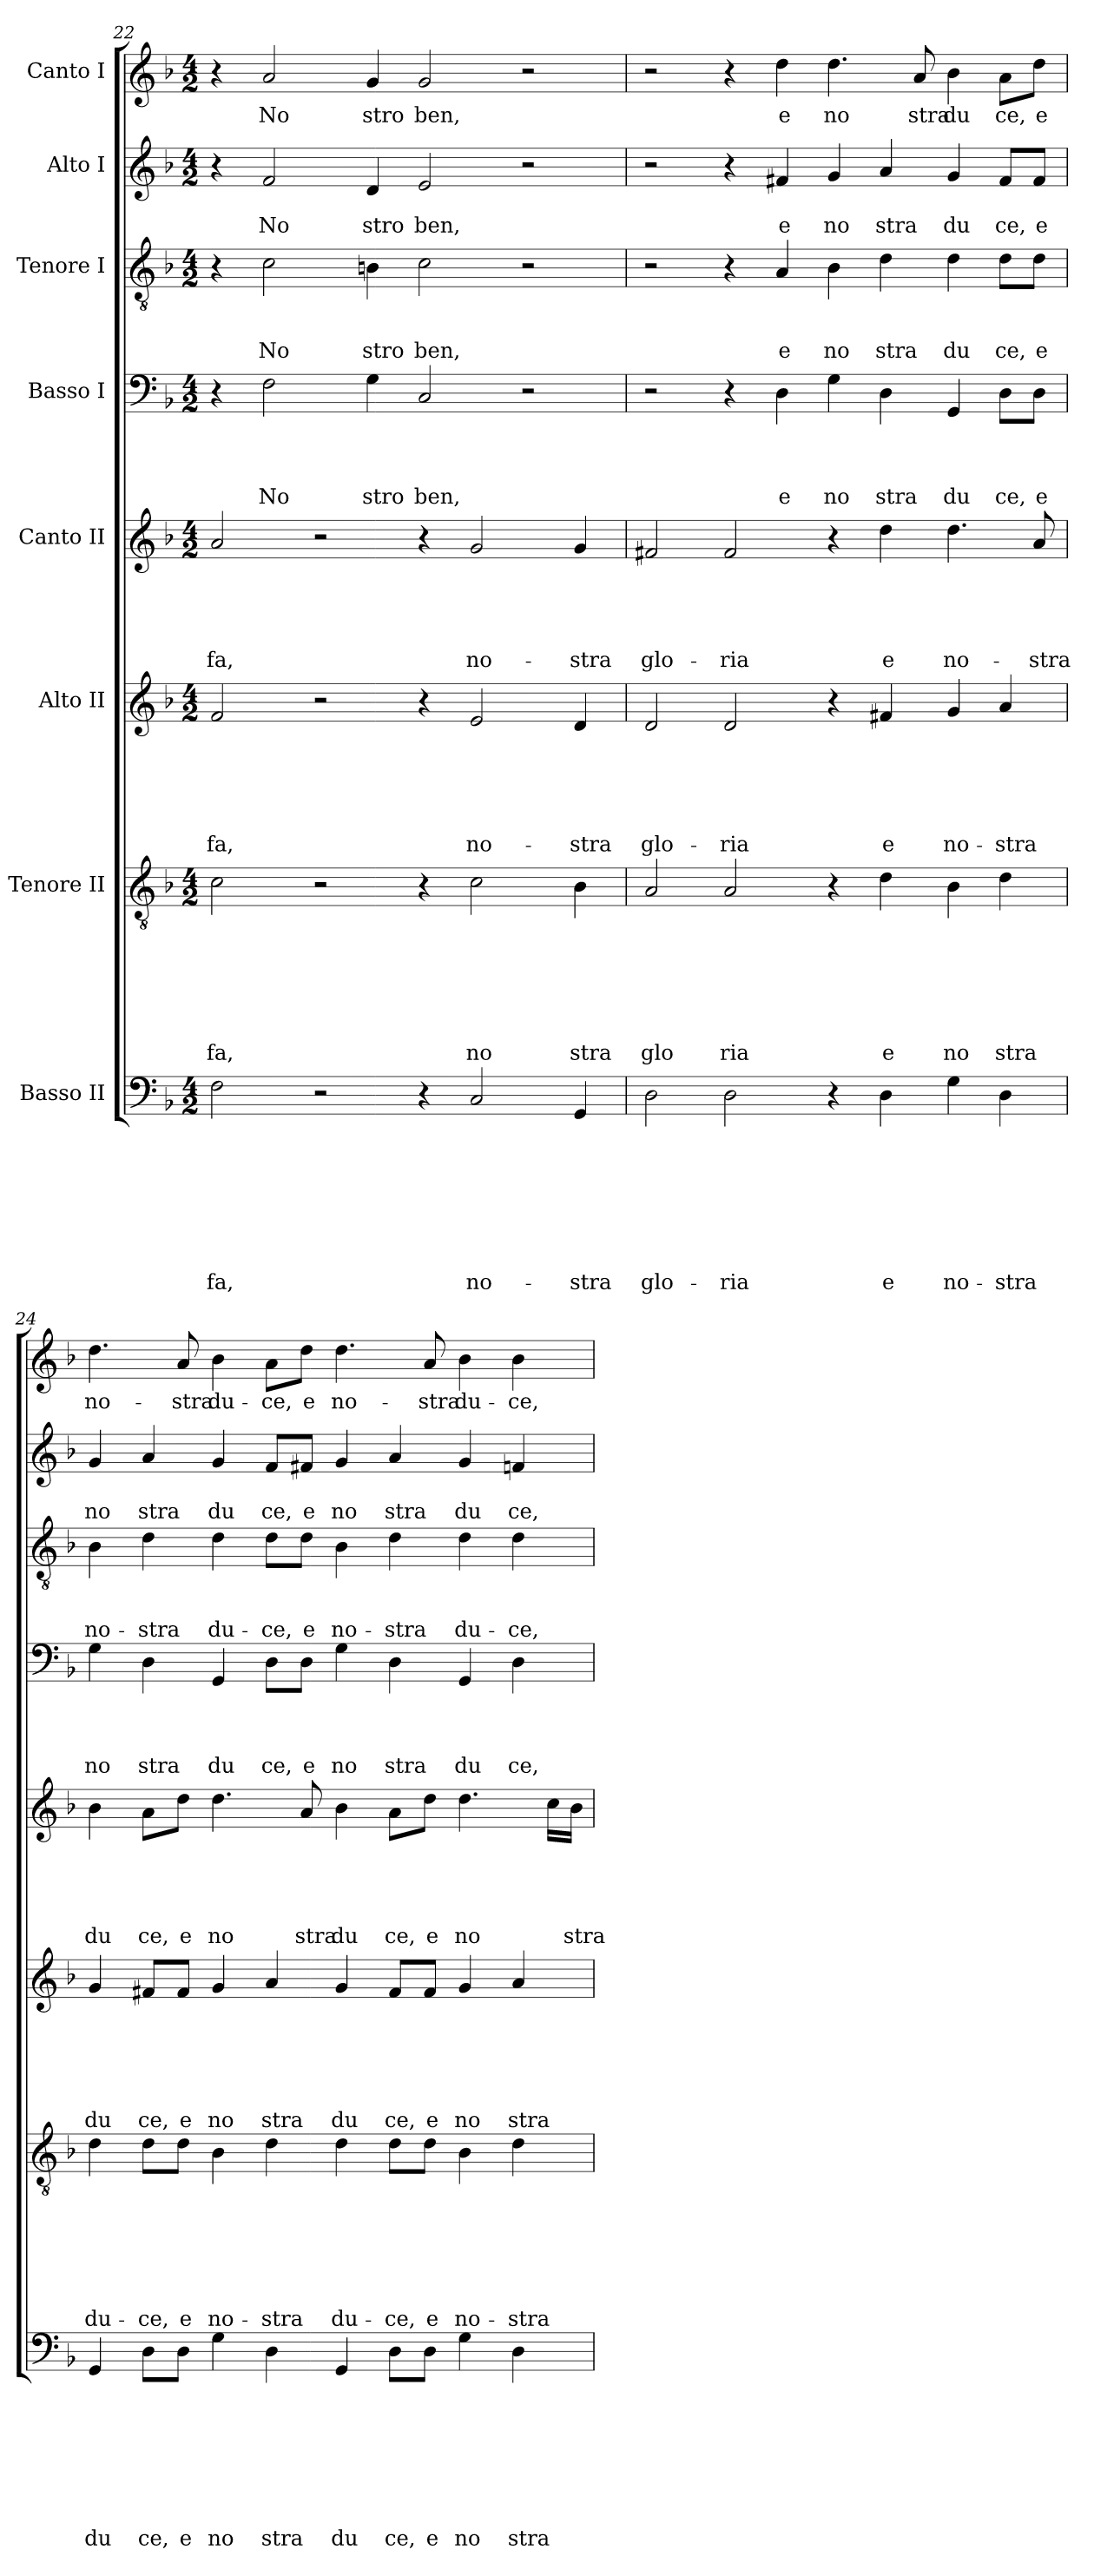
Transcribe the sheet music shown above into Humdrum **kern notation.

**kern	**text	**text	**text	**text	**text	**text	**text	**text	**kern	**text	**text	**text	**text	**text	**text	**text	**kern	**text	**text	**text	**text	**text	**text	**kern	**text	**text	**text	**text	**text	**kern	**text	**text	**text	**text	**kern	**text	**text	**text	**kern	**text	**text	**kern	**text
*part8	*part8	*part8	*part8	*part8	*part8	*part8	*part8	*part8	*part7	*part7	*part7	*part7	*part7	*part7	*part7	*part7	*part6	*part6	*part6	*part6	*part6	*part6	*part6	*part5	*part5	*part5	*part5	*part5	*part5	*part4	*part4	*part4	*part4	*part4	*part3	*part3	*part3	*part3	*part2	*part2	*part2	*part1	*part1
*staff8	*staff8	*staff8	*staff8	*staff8	*staff8	*staff8	*staff8	*staff8	*staff7	*staff7	*staff7	*staff7	*staff7	*staff7	*staff7	*staff7	*staff6	*staff6	*staff6	*staff6	*staff6	*staff6	*staff6	*staff5	*staff5	*staff5	*staff5	*staff5	*staff5	*staff4	*staff4	*staff4	*staff4	*staff4	*staff3	*staff3	*staff3	*staff3	*staff2	*staff2	*staff2	*staff1	*staff1
*I"Basso II	*	*	*	*	*	*	*	*	*I"Tenore II	*	*	*	*	*	*	*	*I"Alto II	*	*	*	*	*	*	*I"Canto II	*	*	*	*	*	*I"Basso I	*	*	*	*	*I"Tenore I	*	*	*	*I"Alto I	*	*	*I"Canto I	*
*clefF4	*	*	*	*	*	*	*	*	*clefGv2	*	*	*	*	*	*	*	*clefG2	*	*	*	*	*	*	*clefG2	*	*	*	*	*	*clefF4	*	*	*	*	*clefGv2	*	*	*	*clefG2	*	*	*clefG2	*
*k[b-]	*	*	*	*	*	*	*	*	*k[b-]	*	*	*	*	*	*	*	*k[b-]	*	*	*	*	*	*	*k[b-]	*	*	*	*	*	*k[b-]	*	*	*	*	*k[b-]	*	*	*	*k[b-]	*	*	*k[b-]	*
*F:	*	*	*	*	*	*	*	*	*F:	*	*	*	*	*	*	*	*F:	*	*	*	*	*	*	*F:	*	*	*	*	*	*F:	*	*	*	*	*F:	*	*	*	*F:	*	*	*F:	*
*M4/2	*	*	*	*	*	*	*	*	*M4/2	*	*	*	*	*	*	*	*M4/2	*	*	*	*	*	*	*M4/2	*	*	*	*	*	*M4/2	*	*	*	*	*M4/2	*	*	*	*M4/2	*	*	*M4/2	*
=22	=22	=22	=22	=22	=22	=22	=22	=22	=22	=22	=22	=22	=22	=22	=22	=22	=22	=22	=22	=22	=22	=22	=22	=22	=22	=22	=22	=22	=22	=22	=22	=22	=22	=22	=22	=22	=22	=22	=22	=22	=22	=22	=22
!	!	!	!	!	!	!	!	!LO:LY:b	!	!	!	!	!	!	!	!LO:LY:b	!	!	!	!	!	!	!LO:LY:b	!	!	!	!	!	!LO:LY:b	!	!	!	!	!	!	!	!	!	!	!	!	!	!
2F\	.	.	.	.	.	.	.	-fa,	2c\	.	.	.	.	.	.	fa,	2f/	.	.	.	.	.	-fa,	2a/	.	.	.	.	-fa,	4r	.	.	.	.	4r	.	.	.	4r	.	.	4r	.
!	!	!	!	!	!	!	!	!	!	!	!	!	!	!	!	!	!	!	!	!	!	!	!	!	!	!	!	!	!	!	!	!	!	!LO:LY:b	!	!	!	!LO:LY:b	!	!	!LO:LY:b	!	!LO:LY:b
.	.	.	.	.	.	.	.	.	.	.	.	.	.	.	.	.	.	.	.	.	.	.	.	.	.	.	.	.	.	2F\	.	.	.	No	2c\	.	.	No	2f/	.	No	2a/	No
2r	.	.	.	.	.	.	.	.	2r	.	.	.	.	.	.	.	2r	.	.	.	.	.	.	2r	.	.	.	.	.	.	.	.	.	.	.	.	.	.	.	.	.	.	.
!	!	!	!	!	!	!	!	!	!	!	!	!	!	!	!	!	!	!	!	!	!	!	!	!	!	!	!	!	!	!	!	!	!	!LO:LY:b	!	!	!	!LO:LY:b	!	!	!LO:LY:b	!	!LO:LY:b
.	.	.	.	.	.	.	.	.	.	.	.	.	.	.	.	.	.	.	.	.	.	.	.	.	.	.	.	.	.	4G\	.	.	.	stro	4Bn\	.	.	stro	4d/	.	stro	4g/	stro
!	!	!	!	!	!	!	!	!	!	!	!	!	!	!	!	!	!	!	!	!	!	!	!	!	!	!	!	!	!	!	!	!	!	!LO:LY:b	!	!	!	!LO:LY:b	!	!	!LO:LY:b	!	!LO:LY:b
4r	.	.	.	.	.	.	.	.	4r	.	.	.	.	.	.	.	4r	.	.	.	.	.	.	4r	.	.	.	.	.	2C/	.	.	.	ben,	2c\	.	.	ben,	2e/	.	ben,	2g/	ben,
!	!	!	!	!	!	!	!	!LO:LY:b	!	!	!	!	!	!	!	!LO:LY:b	!	!	!	!	!	!	!LO:LY:b	!	!	!	!	!	!LO:LY:b	!	!	!	!	!	!	!	!	!	!	!	!	!	!
2C/	.	.	.	.	.	.	.	no-	2c\	.	.	.	.	.	.	no	2e/	.	.	.	.	.	no-	2g/	.	.	.	.	no-	.	.	.	.	.	.	.	.	.	.	.	.	.	.
.	.	.	.	.	.	.	.	.	.	.	.	.	.	.	.	.	.	.	.	.	.	.	.	.	.	.	.	.	.	2r	.	.	.	.	2r	.	.	.	2r	.	.	2r	.
!	!	!	!	!	!	!	!	!LO:LY:b	!	!	!	!	!	!	!	!LO:LY:b	!	!	!	!	!	!	!LO:LY:b	!	!	!	!	!	!LO:LY:b	!	!	!	!	!	!	!	!	!	!	!	!	!	!
4GG/	.	.	.	.	.	.	.	-stra	4B-\	.	.	.	.	.	.	stra	4d/	.	.	.	.	.	-stra	4g/	.	.	.	.	-stra	.	.	.	.	.	.	.	.	.	.	.	.	.	.
=23	=23	=23	=23	=23	=23	=23	=23	=23	=23	=23	=23	=23	=23	=23	=23	=23	=23	=23	=23	=23	=23	=23	=23	=23	=23	=23	=23	=23	=23	=23	=23	=23	=23	=23	=23	=23	=23	=23	=23	=23	=23	=23	=23
!	!	!	!	!	!	!	!	!LO:LY:b	!	!	!	!	!	!	!	!LO:LY:b	!	!	!	!	!	!	!LO:LY:b	!	!	!	!	!	!LO:LY:b	!	!	!	!	!	!	!	!	!	!	!	!	!	!
2D\	.	.	.	.	.	.	.	glo-	2A/	.	.	.	.	.	.	glo	2d/	.	.	.	.	.	glo-	2f#X/	.	.	.	.	glo-	2r	.	.	.	.	2r	.	.	.	2r	.	.	2r	.
!	!	!	!	!	!	!	!	!LO:LY:b	!	!	!	!	!	!	!	!LO:LY:b	!	!	!	!	!	!	!LO:LY:b	!	!	!	!	!	!LO:LY:b	!	!	!	!	!	!	!	!	!	!	!	!	!	!
2D\	.	.	.	.	.	.	.	-ria	2A/	.	.	.	.	.	.	ria	2d/	.	.	.	.	.	-ria	2f#/	.	.	.	.	-ria	4r	.	.	.	.	4r	.	.	.	4r	.	.	4r	.
!	!	!	!	!	!	!	!	!	!	!	!	!	!	!	!	!	!	!	!	!	!	!	!	!	!	!	!	!	!	!	!	!	!	!LO:LY:b	!	!	!	!LO:LY:b	!	!	!LO:LY:b	!	!LO:LY:b
.	.	.	.	.	.	.	.	.	.	.	.	.	.	.	.	.	.	.	.	.	.	.	.	.	.	.	.	.	.	4D\	.	.	.	e	4A/	.	.	e	4f#X/	.	e	4dd\	e
!	!	!	!	!	!	!	!	!	!	!	!	!	!	!	!	!	!	!	!	!	!	!	!	!	!	!	!	!	!	!	!	!	!	!LO:LY:b	!	!	!	!LO:LY:b	!	!	!LO:LY:b	!	!LO:LY:b
4r	.	.	.	.	.	.	.	.	4r	.	.	.	.	.	.	.	4r	.	.	.	.	.	.	4r	.	.	.	.	.	4G\	.	.	.	no	4B-\	.	.	no	4g/	.	no	4.dd\	no
!	!	!	!	!	!	!	!	!LO:LY:b	!	!	!	!	!	!	!	!LO:LY:b	!	!	!	!	!	!	!LO:LY:b	!	!	!	!	!	!LO:LY:b	!	!	!	!	!LO:LY:b	!	!	!	!LO:LY:b	!	!	!LO:LY:b	!	!
4D\	.	.	.	.	.	.	.	e	4d\	.	.	.	.	.	.	e	4f#X/	.	.	.	.	.	e	4dd\	.	.	.	.	e	4D\	.	.	.	stra	4d\	.	.	stra	4a/	.	stra	.	.
!	!	!	!	!	!	!	!	!	!	!	!	!	!	!	!	!	!	!	!	!	!	!	!	!	!	!	!	!	!	!	!	!	!	!	!	!	!	!	!	!	!	!	!LO:LY:b
.	.	.	.	.	.	.	.	.	.	.	.	.	.	.	.	.	.	.	.	.	.	.	.	.	.	.	.	.	.	.	.	.	.	.	.	.	.	.	.	.	.	8a/	stra
!	!	!	!	!	!	!	!	!LO:LY:b	!	!	!	!	!	!	!	!LO:LY:b	!	!	!	!	!	!	!LO:LY:b	!	!	!	!	!	!LO:LY:b	!	!	!	!	!LO:LY:b	!	!	!	!LO:LY:b	!	!	!LO:LY:b	!	!LO:LY:b
4G\	.	.	.	.	.	.	.	no-	4B-\	.	.	.	.	.	.	no	4g/	.	.	.	.	.	no-	4.dd\	.	.	.	.	no-	4GG/	.	.	.	du	4d\	.	.	du	4g/	.	du	4b-\	du
!	!	!	!	!	!	!	!	!LO:LY:b	!	!	!	!	!	!	!	!LO:LY:b	!	!	!	!	!	!	!LO:LY:b	!	!	!	!	!	!	!	!	!	!	!LO:LY:b	!	!	!	!LO:LY:b	!	!	!LO:LY:b	!	!LO:LY:b
4D\	.	.	.	.	.	.	.	-stra	4d\	.	.	.	.	.	.	stra	4a/	.	.	.	.	.	-stra	.	.	.	.	.	.	8D\L	.	.	.	ce,	8d\L	.	.	ce,	8f#/L	.	ce,	8a\L	ce,
!	!	!	!	!	!	!	!	!	!	!	!	!	!	!	!	!	!	!	!	!	!	!	!	!	!	!	!	!	!LO:LY:b	!	!	!	!	!LO:LY:b	!	!	!	!LO:LY:b	!	!	!LO:LY:b	!	!LO:LY:b
.	.	.	.	.	.	.	.	.	.	.	.	.	.	.	.	.	.	.	.	.	.	.	.	8a/	.	.	.	.	-stra	8D\J	.	.	.	e	8d\J	.	.	e	8f#/J	.	e	8dd>\J	e
!!LO:LB:g=z
=24	=24	=24	=24	=24	=24	=24	=24	=24	=24	=24	=24	=24	=24	=24	=24	=24	=24	=24	=24	=24	=24	=24	=24	=24	=24	=24	=24	=24	=24	=24	=24	=24	=24	=24	=24	=24	=24	=24	=24	=24	=24	=24	=24
!	!	!	!	!	!	!	!	!LO:LY:b	!	!	!	!	!	!	!	!LO:LY:b	!	!	!	!	!	!	!LO:LY:b	!	!	!	!	!	!LO:LY:b	!	!	!	!	!LO:LY:b	!	!	!	!LO:LY:b	!	!	!LO:LY:b	!	!LO:LY:b
4GG/	.	.	.	.	.	.	.	du	4d\	.	.	.	.	.	.	du-	4g/	.	.	.	.	.	du	4b-\	.	.	.	.	du	4G\	.	.	.	no	4B-\	.	.	no-	4g/	.	no	4.dd\	no-
!	!	!	!	!	!	!	!	!LO:LY:b	!	!	!	!	!	!	!	!LO:LY:b	!	!	!	!	!	!	!LO:LY:b	!	!	!	!	!	!LO:LY:b	!	!	!	!	!LO:LY:b	!	!	!	!LO:LY:b	!	!	!LO:LY:b	!	!
8D\L	.	.	.	.	.	.	.	ce,	8d\L	.	.	.	.	.	.	-ce,	8f#X/L	.	.	.	.	.	ce,	8a\L	.	.	.	.	ce,	4D\	.	.	.	stra	4d\	.	.	-stra	4a/	.	stra	.	.
!	!	!	!	!	!	!	!	!LO:LY:b	!	!	!	!	!	!	!	!LO:LY:b	!	!	!	!	!	!	!LO:LY:b	!	!	!	!	!	!LO:LY:b	!	!	!	!	!	!	!	!	!	!	!	!	!	!LO:LY:b
8D\J	.	.	.	.	.	.	.	e	8d\J	.	.	.	.	.	.	e	8f#/J	.	.	.	.	.	e	8dd\J	.	.	.	.	e	.	.	.	.	.	.	.	.	.	.	.	.	8a/	-stra
!	!	!	!	!	!	!	!	!LO:LY:b	!	!	!	!	!	!	!	!LO:LY:b	!	!	!	!	!	!	!LO:LY:b	!	!	!	!	!	!LO:LY:b	!	!	!	!	!LO:LY:b	!	!	!	!LO:LY:b	!	!	!LO:LY:b	!	!LO:LY:b
4G\	.	.	.	.	.	.	.	no	4B-\	.	.	.	.	.	.	no-	4g/	.	.	.	.	.	no	4.dd\	.	.	.	.	no	4GG/	.	.	.	du	4d\	.	.	du-	4g/	.	du	4b-\	du-
!	!	!	!	!	!	!	!	!LO:LY:b	!	!	!	!	!	!	!	!LO:LY:b	!	!	!	!	!	!	!LO:LY:b	!	!	!	!	!	!	!	!	!	!	!LO:LY:b	!	!	!	!LO:LY:b	!	!	!LO:LY:b	!	!LO:LY:b
4D\	.	.	.	.	.	.	.	stra	4d\	.	.	.	.	.	.	-stra	4a/	.	.	.	.	.	stra	.	.	.	.	.	.	8D\L	.	.	.	ce,	8d\L	.	.	-ce,	8f/L	.	ce,	8a\L	-ce,
!	!	!	!	!	!	!	!	!	!	!	!	!	!	!	!	!	!	!	!	!	!	!	!	!	!	!	!	!	!LO:LY:b	!	!	!	!	!LO:LY:b	!	!	!	!LO:LY:b	!	!	!LO:LY:b	!	!LO:LY:b
.	.	.	.	.	.	.	.	.	.	.	.	.	.	.	.	.	.	.	.	.	.	.	.	8a/	.	.	.	.	stra	8D\J	.	.	.	e	8d\J	.	.	e	8f#X/J	.	e	8dd\J	e
!	!	!	!	!	!	!	!	!LO:LY:b	!	!	!	!	!	!	!	!LO:LY:b	!	!	!	!	!	!	!LO:LY:b	!	!	!	!	!	!LO:LY:b	!	!	!	!	!LO:LY:b	!	!	!	!LO:LY:b	!	!	!LO:LY:b	!	!LO:LY:b
4GG/	.	.	.	.	.	.	.	du	4d\	.	.	.	.	.	.	du-	4g/	.	.	.	.	.	du	4b-\	.	.	.	.	du	4G\	.	.	.	no	4B-\	.	.	no-	4g/	.	no	4.dd\	no-
!	!	!	!	!	!	!	!	!LO:LY:b	!	!	!	!	!	!	!	!LO:LY:b	!	!	!	!	!	!	!LO:LY:b	!	!	!	!	!	!LO:LY:b	!	!	!	!	!LO:LY:b	!	!	!	!LO:LY:b	!	!	!LO:LY:b	!	!
8D\L	.	.	.	.	.	.	.	ce,	8d\L	.	.	.	.	.	.	-ce,	8f#/L	.	.	.	.	.	ce,	8a\L	.	.	.	.	ce,	4D\	.	.	.	stra	4d\	.	.	-stra	4a/	.	stra	.	.
!	!	!	!	!	!	!	!	!LO:LY:b	!	!	!	!	!	!	!	!LO:LY:b	!	!	!	!	!	!	!LO:LY:b	!	!	!	!	!	!LO:LY:b	!	!	!	!	!	!	!	!	!	!	!	!	!	!LO:LY:b
8D\J	.	.	.	.	.	.	.	e	8d\J	.	.	.	.	.	.	e	8f#/J	.	.	.	.	.	e	8dd\J	.	.	.	.	e	.	.	.	.	.	.	.	.	.	.	.	.	8a/	-stra
!	!	!	!	!	!	!	!	!LO:LY:b	!	!	!	!	!	!	!	!LO:LY:b	!	!	!	!	!	!	!LO:LY:b	!	!	!	!	!	!LO:LY:b	!	!	!	!	!LO:LY:b	!	!	!	!LO:LY:b	!	!	!LO:LY:b	!	!LO:LY:b
4G\	.	.	.	.	.	.	.	no	4B-\	.	.	.	.	.	.	no-	4g/	.	.	.	.	.	no	4.dd\	.	.	.	.	no	4GG/	.	.	.	du	4d\	.	.	du-	4g/	.	du	4b-\	du-
!	!	!	!	!	!	!	!	!LO:LY:b	!	!	!	!	!	!	!	!LO:LY:b	!	!	!	!	!	!	!LO:LY:b	!	!	!	!	!	!	!	!	!	!	!LO:LY:b	!	!	!	!LO:LY:b	!	!	!LO:LY:b	!	!LO:LY:b
4D\	.	.	.	.	.	.	.	stra	4d\	.	.	.	.	.	.	-stra	4a/	.	.	.	.	.	stra	.	.	.	.	.	.	4D\	.	.	.	ce,	4d\	.	.	-ce,	4fn/	.	ce,	4b-\	-ce,
.	.	.	.	.	.	.	.	.	.	.	.	.	.	.	.	.	.	.	.	.	.	.	.	16cc\LL	.	.	.	.	.	.	.	.	.	.	.	.	.	.	.	.	.	.	.
!	!	!	!	!	!	!	!	!	!	!	!	!	!	!	!	!	!	!	!	!	!	!	!	!	!	!	!	!	!LO:LY:b	!	!	!	!	!	!	!	!	!	!	!	!	!	!
.	.	.	.	.	.	.	.	.	.	.	.	.	.	.	.	.	.	.	.	.	.	.	.	16b-\JJ	.	.	.	.	stra	.	.	.	.	.	.	.	.	.	.	.	.	.	.
=	=	=	=	=	=	=	=	=	=	=	=	=	=	=	=	=	=	=	=	=	=	=	=	=	=	=	=	=	=	=	=	=	=	=	=	=	=	=	=	=	=	=	=
*-	*-	*-	*-	*-	*-	*-	*-	*-	*-	*-	*-	*-	*-	*-	*-	*-	*-	*-	*-	*-	*-	*-	*-	*-	*-	*-	*-	*-	*-	*-	*-	*-	*-	*-	*-	*-	*-	*-	*-	*-	*-	*-	*-
